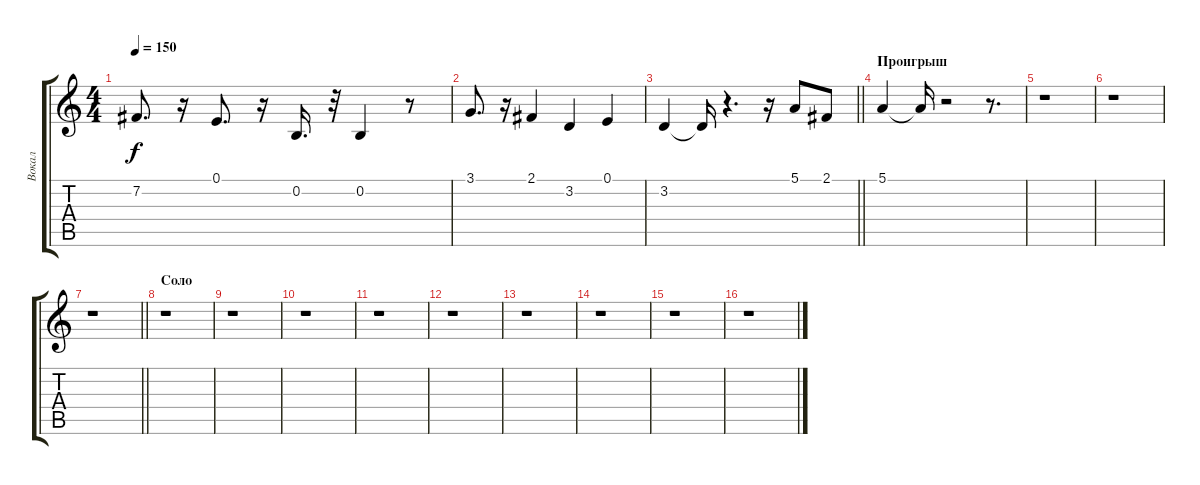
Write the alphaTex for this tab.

\track ("Вокал" "Вокал") {instrument flute}
\staff {score tabs}
\tuning (E4 B3 G3 D3 A2 E2) {hide}
\ts (4 4)
\tempo 150
\clef g2
\ks c
7.2.8{d dy f} r.16 0.1.8{d} r.16 0.2.16{d} r.32 0.2.4 r.8 |
3.1.8{d} r.16 2.1.4 3.2.4 0.1.4 |
\barLineRight lightlight
3.2.4 3.2{t}.16 r.4{d} r.16 5.1.8 2.1.8 |
\section ("" "Проигрыш")
5.1.4 5.1{t}.16 r.2 r.8{d} |
r.1 |
r.1 |
\barLineRight lightlight
r.1 |
\section ("" "Соло")
r.1 |
r.1 |
r.1 |
r.1 |
r.1 |
r.1 |
r.1 |
r.1 |
r.1
